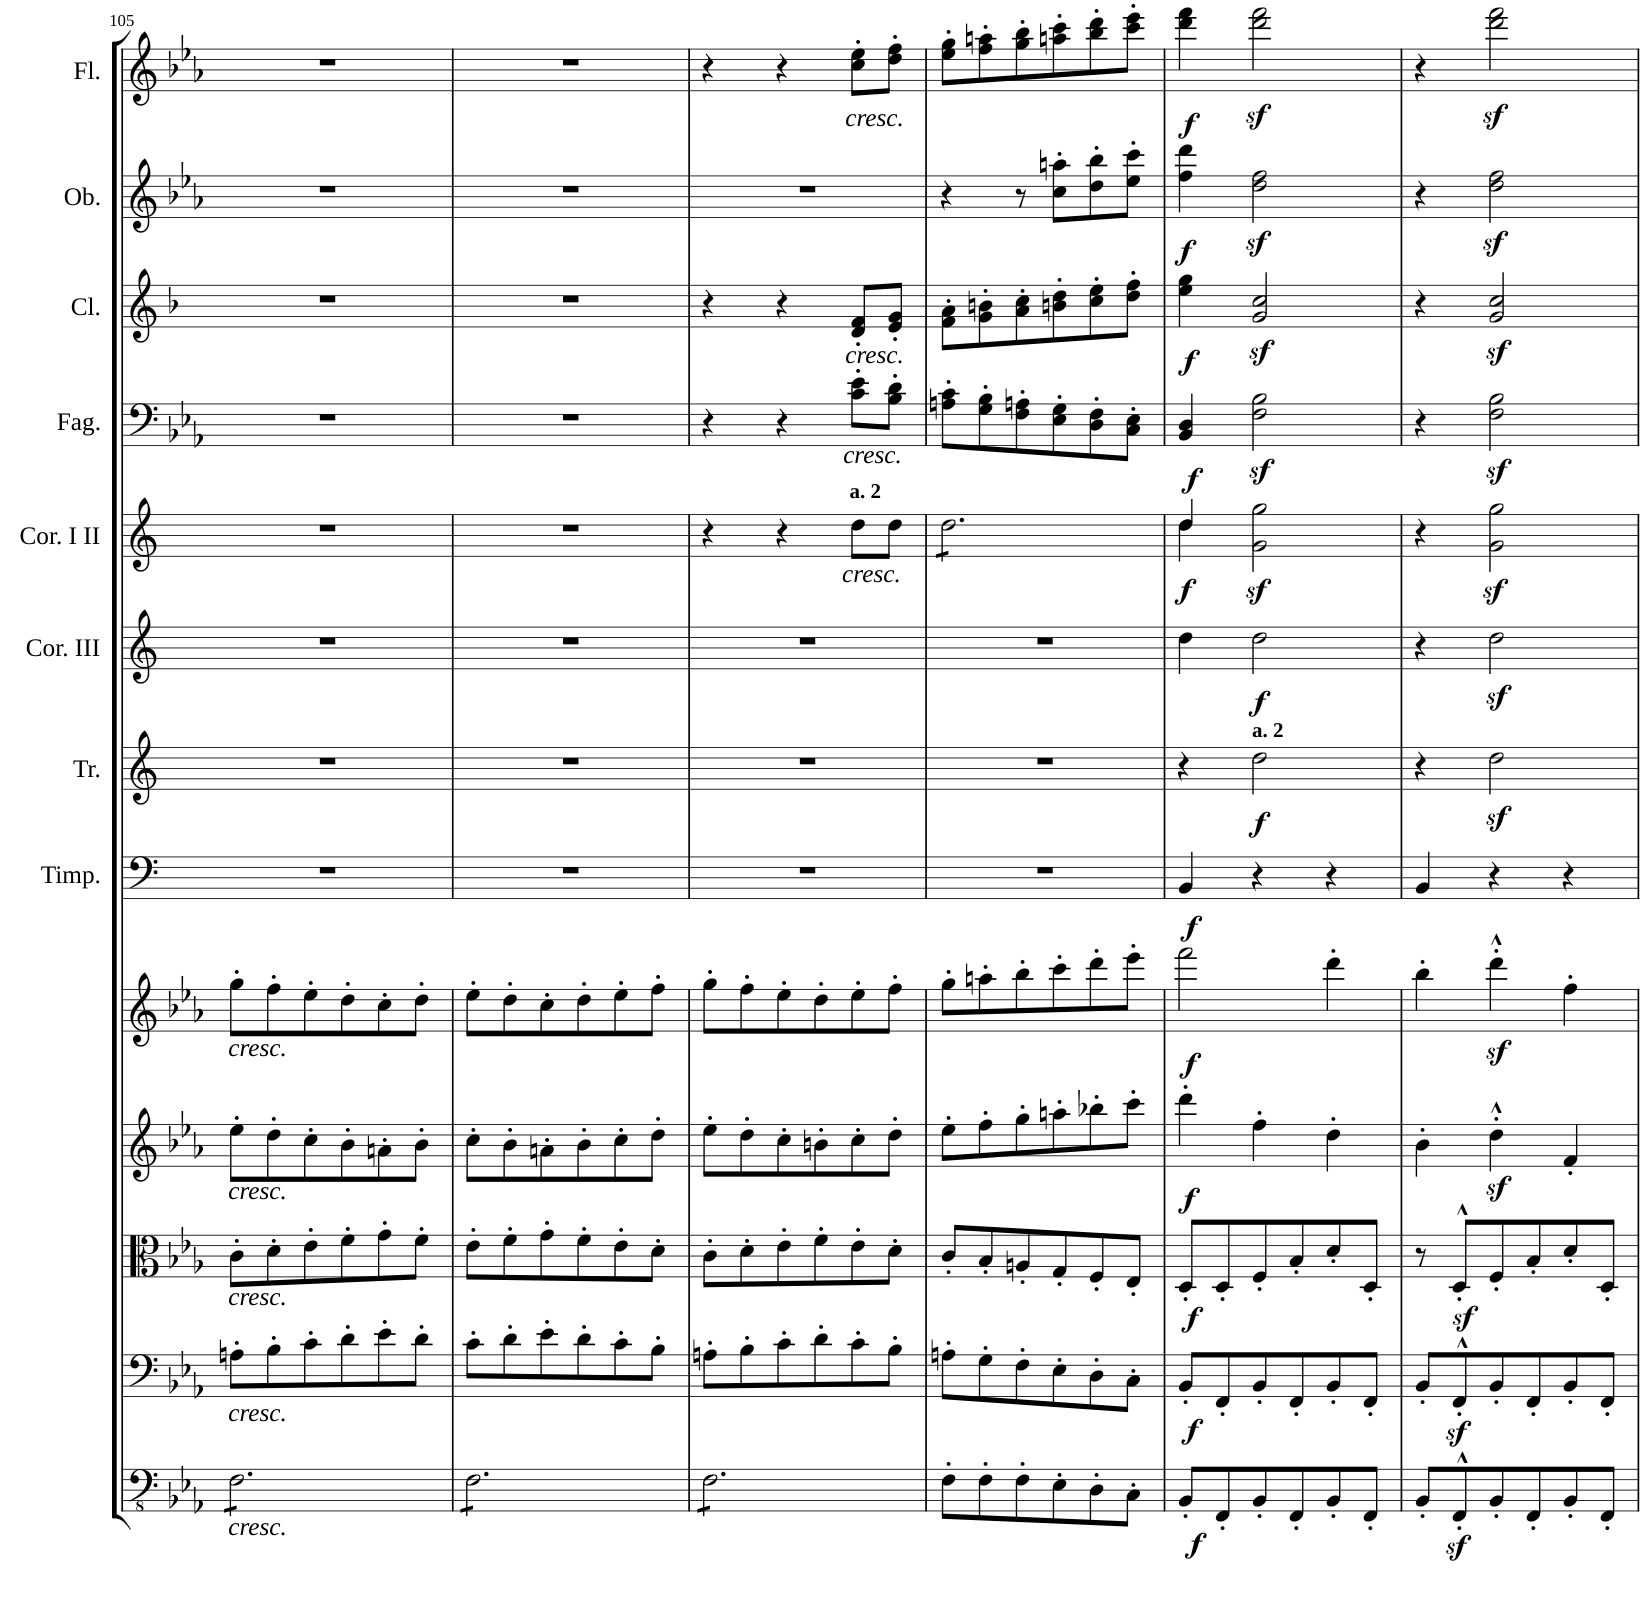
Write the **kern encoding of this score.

**kern	**dynam	**kern	**dynam	**kern	**dynam	**kern	**dynam	**kern	**dynam	**kern	**dynam	**kern	**dynam	**kern	**dynam	**kern	**dynam	**kern	**dynam	**kern	**dynam	**kern	**dynam	**kern	**dynam
*part13	*part13	*part12	*part12	*part11	*part11	*part10	*part10	*part9	*part9	*part8	*part8	*part7	*part7	*part6	*part6	*part5	*part5	*part4	*part4	*part3	*part3	*part2	*part2	*part1	*part1
*staff13	*staff13	*staff12	*staff12	*staff11	*staff11	*staff10	*staff10	*staff9	*staff9	*staff8	*staff8	*staff7	*staff7	*staff6	*staff6	*staff5	*staff5	*staff4	*staff4	*staff3	*staff3	*staff2	*staff2	*staff1	*staff1
*I"Basso	*	*I"Violoncello	*	*I"Viola	*	*I"Violino II	*	*I"Violino I	*	*I"Timpani in Es-B	*	*I"Trombe in Es	*	*I"Corno in Es III	*	*I"Corni in Es I II	*	*I"Fagotti	*	*I"Clarinetti in B	*	*I"Oboi	*	*I"Flauti	*
*	*	*	*	*	*	*	*	*	*	*I'Timp.	*	*I'Tr.	*	*I'Cor. III	*	*I'Cor. I II	*	*I'Fag.	*	*I'Cl.	*	*I'Ob.	*	*I'Fl.	*
!!LO:PB:g=z
*clefFv4	*	*clefF4	*	*clefC3	*	*clefG2	*	*clefG2	*	*clefF4	*	*clefG2	*	*clefG2	*	*clefG2	*	*clefF4	*	*clefG2	*	*clefG2	*	*clefG2	*
*	*	*	*	*	*	*	*	*	*	*	*	*Trd-2c-3	*	*Trd5c9	*	*Trd5c9	*	*	*	*Trd1c2	*	*	*	*	*
*k[b-e-a-]	*	*k[b-e-a-]	*	*k[b-e-a-]	*	*k[b-e-a-]	*	*k[b-e-a-]	*	*k[b-e-a-]	*	*k[]	*	*k[]	*	*k[]	*	*k[b-e-a-]	*	*k[b-]	*	*k[b-e-a-]	*	*k[b-e-a-]	*
*M3/4	*	*M3/4	*	*M3/4	*	*M3/4	*	*M3/4	*	*M3/4	*	*M3/4	*	*M3/4	*	*M3/4	*	*M3/4	*	*M3/4	*	*M3/4	*	*M3/4	*
=105	=105	=105	=105	=105	=105	=105	=105	=105	=105	=105	=105	=105	=105	=105	=105	=105	=105	=105	=105	=105	=105	=105	=105	=105	=105
!	!	!	!	!	!	!	!	!LO:TX:b:i:t=cresc.	!	!	!	!	!	!	!	!	!	!	!	!	!	!	!	!	!
!	!	!	!	!	!	!LO:TX:b:i:t=cresc.	!	!	!	!	!	!	!	!	!	!	!	!	!	!	!	!	!	!	!
!	!	!	!	!LO:TX:b:i:t=cresc.	!	!	!	!	!	!	!	!	!	!	!	!	!	!	!	!	!	!	!	!	!
!	!	!LO:TX:b:i:t=cresc.	!	!	!	!	!	!	!	!	!	!	!	!	!	!	!	!	!	!	!	!	!	!	!
!LO:TX:b:i:t=cresc.	!	!	!	!	!	!	!	!	!	!	!	!	!	!	!	!	!	!	!	!	!	!	!	!	!
*tremolo	*	*	*	*	*	*	*	*	*	*	*	*	*	*	*	*	*	*	*	*	*	*	*	*	*
8FF\L	.	8An'\L	.	8c'\L	.	8ee-'\L	.	8gg'\L	.	2.r	.	2.r	.	2.r	.	2.r	.	2.r	.	2.r	.	2.r	.	2.r	.
8FF\	.	8B-'\	.	8d'\	.	8dd'\	.	8ff'\	.	.	.	.	.	.	.	.	.	.	.	.	.	.	.	.	.
8FF\	.	8c'\	.	8e-'\	.	8cc'\	.	8ee-'\	.	.	.	.	.	.	.	.	.	.	.	.	.	.	.	.	.
8FF\	.	8d'\	.	8f'\	.	8b-'\	.	8dd'\	.	.	.	.	.	.	.	.	.	.	.	.	.	.	.	.	.
8FF\	.	8e-'\	.	8g'\	.	8an'\	.	8cc'\	.	.	.	.	.	.	.	.	.	.	.	.	.	.	.	.	.
8FF\J	.	8d'\J	.	8f'\J	.	8b-'\J	.	8dd'\J	.	.	.	.	.	.	.	.	.	.	.	.	.	.	.	.	.
=106	=106	=106	=106	=106	=106	=106	=106	=106	=106	=106	=106	=106	=106	=106	=106	=106	=106	=106	=106	=106	=106	=106	=106	=106	=106
8FF\L	.	8c'\L	.	8e-'\L	.	8cc'\L	.	8ee-'\L	.	2.r	.	2.r	.	2.r	.	2.r	.	2.r	.	2.r	.	2.r	.	2.r	.
8FF\	.	8d'\	.	8f'\	.	8b-'\	.	8dd'\	.	.	.	.	.	.	.	.	.	.	.	.	.	.	.	.	.
8FF\	.	8e-'\	.	8g'\	.	8an'\	.	8cc'\	.	.	.	.	.	.	.	.	.	.	.	.	.	.	.	.	.
8FF\	.	8d'\	.	8f'\	.	8b-'\	.	8dd'\	.	.	.	.	.	.	.	.	.	.	.	.	.	.	.	.	.
8FF\	.	8c'\	.	8e-'\	.	8cc'\	.	8ee-'\	.	.	.	.	.	.	.	.	.	.	.	.	.	.	.	.	.
8FF\J	.	8B-'\J	.	8d'\J	.	8dd'\J	.	8ff'\J	.	.	.	.	.	.	.	.	.	.	.	.	.	.	.	.	.
=107	=107	=107	=107	=107	=107	=107	=107	=107	=107	=107	=107	=107	=107	=107	=107	=107	=107	=107	=107	=107	=107	=107	=107	=107	=107
8FF\L	.	8An'\L	.	8c'\L	.	8ee-'\L	.	8gg'\L	.	2.r	.	2.r	.	2.r	.	4r	.	4r	.	4r	.	2.r	.	4r	.
8FF\	.	8B-'\	.	8d'\	.	8dd'\	.	8ff'\	.	.	.	.	.	.	.	.	.	.	.	.	.	.	.	.	.
8FF\	.	8c'\	.	8e-'\	.	8cc'\	.	8ee-'\	.	.	.	.	.	.	.	4r	.	4r	.	4r	.	.	.	4r	.
8FF\	.	8d'\	.	8f'\	.	8bn'\	.	8dd'\	.	.	.	.	.	.	.	.	.	.	.	.	.	.	.	.	.
!	!	!	!	!	!	!	!	!	!	!	!	!	!	!	!	!	!	!	!	!	!	!	!	!LO:TX:b:i:t=cresc.	!
!	!	!	!	!	!	!	!	!	!	!	!	!	!	!	!	!	!	!	!	!LO:TX:b:i:t=cresc.	!	!	!	!	!
!	!	!	!	!	!	!	!	!	!	!	!	!	!	!	!	!	!	!LO:TX:b:i:t=cresc.	!	!	!	!	!	!	!
!	!	!	!	!	!	!	!	!	!	!	!	!	!	!	!	!LO:TX:a:B:t=a. 2	!	!	!	!	!	!	!	!	!
!	!	!	!	!	!	!	!	!	!	!	!	!	!	!	!	!LO:TX:b:i:t=cresc.	!	!	!	!	!	!	!	!	!
8FF\	.	8c'\	.	8e-'\	.	8cc'\	.	8ee-'\	.	.	.	.	.	.	.	8dd\L	.	8c\' 8e-\'L	.	8d/' 8f/'L	.	.	.	8cc\' 8ee-\'L	.
8FF\J	.	8B-'\J	.	8d'\J	.	8dd'\J	.	8ff'\J	.	.	.	.	.	.	.	8dd\J	.	8B-\' 8d\'J	.	8e/' 8g/'J	.	.	.	8dd\' 8ff\'J	.
*Xtremolo	*	*	*	*	*	*	*	*	*	*	*	*	*	*	*	*	*	*	*	*	*	*	*	*	*
=108	=108	=108	=108	=108	=108	=108	=108	=108	=108	=108	=108	=108	=108	=108	=108	=108	=108	=108	=108	=108	=108	=108	=108	=108	=108
*	*	*	*	*	*	*	*	*	*	*	*	*	*	*	*	*tremolo	*	*	*	*	*	*	*	*	*
8FF'\L	.	8An'\L	.	8c'/L	.	8ee-'\L	.	8gg'\L	.	2.r	.	2.r	.	2.r	.	8dd\L	.	8An\' 8c\'L	.	8f\' 8a\'L	.	4r	.	8ee-\' 8gg\'L	.
8FF'\	.	8G'\	.	8B-'/	.	8ff'\	.	8aan'\	.	.	.	.	.	.	.	8dd\	.	8G\' 8B-\'	.	8g\' 8bn\'	.	.	.	8ff\' 8aan\'	.
8FF'\	.	8F'\	.	8An'/	.	8gg'\	.	8bb-'\	.	.	.	.	.	.	.	8dd\	.	8F\' 8An\'	.	8a\' 8cc\'	.	8r	.	8gg\' 8bb-\'	.
8EE-'\	.	8E-'\	.	8G'/	.	8aan'\	.	8ccc'\	.	.	.	.	.	.	.	8dd\	.	8E-\' 8G\'	.	8bn\' 8dd\'	.	8cc\' 8aan\'L	.	8aan\' 8ccc\'	.
8DD'\	.	8D'\	.	8F'/	.	8bb-X'\	.	8ddd'\	.	.	.	.	.	.	.	8dd\	.	8D\' 8F\'	.	8cc\' 8ee\'	.	8dd\' 8bb-\'	.	8bb-\' 8ddd\'	.
8CC'\J	.	8C'\J	.	8E-'/J	.	8ccc'\J	.	8eee-'\J	.	.	.	.	.	.	.	8dd\J	.	8C\' 8E-\'J	.	8dd\' 8ff\'J	.	8ee-\' 8ccc\'J	.	8ccc\' 8eee-\'J	.
*	*	*	*	*	*	*	*	*	*	*	*	*	*	*	*	*Xtremolo	*	*	*	*	*	*	*	*	*
=109	=109	=109	=109	=109	=109	=109	=109	=109	=109	=109	=109	=109	=109	=109	=109	=109	=109	=109	=109	=109	=109	=109	=109	=109	=109
*	*	*	*	*	*	*	*	*	*	*	*	*	*	*	*	*^	*	*	*	*	*	*	*	*	*
!	!LO:DY:b	!	!LO:DY:b	!	!LO:DY:b	!	!LO:DY:b	!	!LO:DY:b	!	!LO:DY:b	!	!	!	!	!	!	!LO:DY:b	!	!LO:DY:b	!	!LO:DY:b	!	!LO:DY:b	!	!LO:DY:b
8BBB-'/L	f	8BB-'/L	f	8D'/L	f	4ddd'\	f	2fff\	f	4BB-/	f	4r	.	4dd\	.	4dd/	4dd\	f	4BB-/ 4D/	f	4ee\ 4gg\	f	4ff\ 4ddd\	f	4ddd\ 4fff\	f
8FFF'/	.	8FF'/	.	8D'/	.	.	.	.	.	.	.	.	.	.	.	.	.	.	.	.	.	.	.	.	.	.
!	!	!	!	!	!	!	!	!	!	!	!	!LO:TX:a:B:t=a. 2	!	!	!	!	!	!	!	!	!	!	!	!	!	!
!	!	!	!	!	!	!	!	!	!	!	!	!	!LO:DY:b	!	!LO:DY:b	!	!	!LO:DY:b	!	!	!	!	!	!	!	!
8BBB-'/	.	8BB-'/	.	8F'/	.	4ff'\	.	.	.	4r	.	2dd\	f	2dd\	f	2g\^ 2gg\^	2ryy	sf	2F\z<^ 2B-\z<^	.	2g/z<^ 2cc/z<^	.	2dd\z<^ 2ff\z<^	.	2ddd\z<^ 2fff\z<^	.
8FFF'/	.	8FF'/	.	8B-'/	.	.	.	.	.	.	.	.	.	.	.	.	.	.	.	.	.	.	.	.	.	.
8BBB-'/	.	8BB-'/	.	8d'/	.	4dd'\	.	4ddd'\	.	4r	.	.	.	.	.	.	.	.	.	.	.	.	.	.	.	.
8FFF'/J	.	8FF'/J	.	8D'/J	.	.	.	.	.	.	.	.	.	.	.	.	.	.	.	.	.	.	.	.	.	.
*	*	*	*	*	*	*	*	*	*	*	*	*	*	*	*	*v	*v	*	*	*	*	*	*	*	*	*
=110	=110	=110	=110	=110	=110	=110	=110	=110	=110	=110	=110	=110	=110	=110	=110	=110	=110	=110	=110	=110	=110	=110	=110	=110	=110
8BBB-'/L	.	8BB-'/L	.	8r	.	4b-'\	.	4bb-'\	.	4BB-/	.	4r	.	4r	.	4r	.	4r	.	4r	.	4r	.	4r	.
8FFFz<'^^/	.	8FFz<'^^/	.	8Dz<'^^/L	.	.	.	.	.	.	.	.	.	.	.	.	.	.	.	.	.	.	.	.	.
8BBB-'/	.	8BB-'/	.	8F'/	.	4ddz<'^^\	.	4dddz<'^^\	.	4r	.	2ddz<^\	.	2ddz<^\	.	2g\z<^ 2gg\z<^	.	2F\z<^ 2B-\z<^	.	2g/z<^ 2cc/z<^	.	2dd\z<^ 2ff\z<^	.	2ddd\z<^ 2fff\z<^	.
8FFF'/	.	8FF'/	.	8B-'/	.	.	.	.	.	.	.	.	.	.	.	.	.	.	.	.	.	.	.	.	.
8BBB-'/	.	8BB-'/	.	8d'/	.	4f'/	.	4ff'\	.	4r	.	.	.	.	.	.	.	.	.	.	.	.	.	.	.
8FFF'/J	.	8FF'/J	.	8D'/J	.	.	.	.	.	.	.	.	.	.	.	.	.	.	.	.	.	.	.	.	.
=	=	=	=	=	=	=	=	=	=	=	=	=	=	=	=	=	=	=	=	=	=	=	=	=	=
*-	*-	*-	*-	*-	*-	*-	*-	*-	*-	*-	*-	*-	*-	*-	*-	*-	*-	*-	*-	*-	*-	*-	*-	*-	*-
